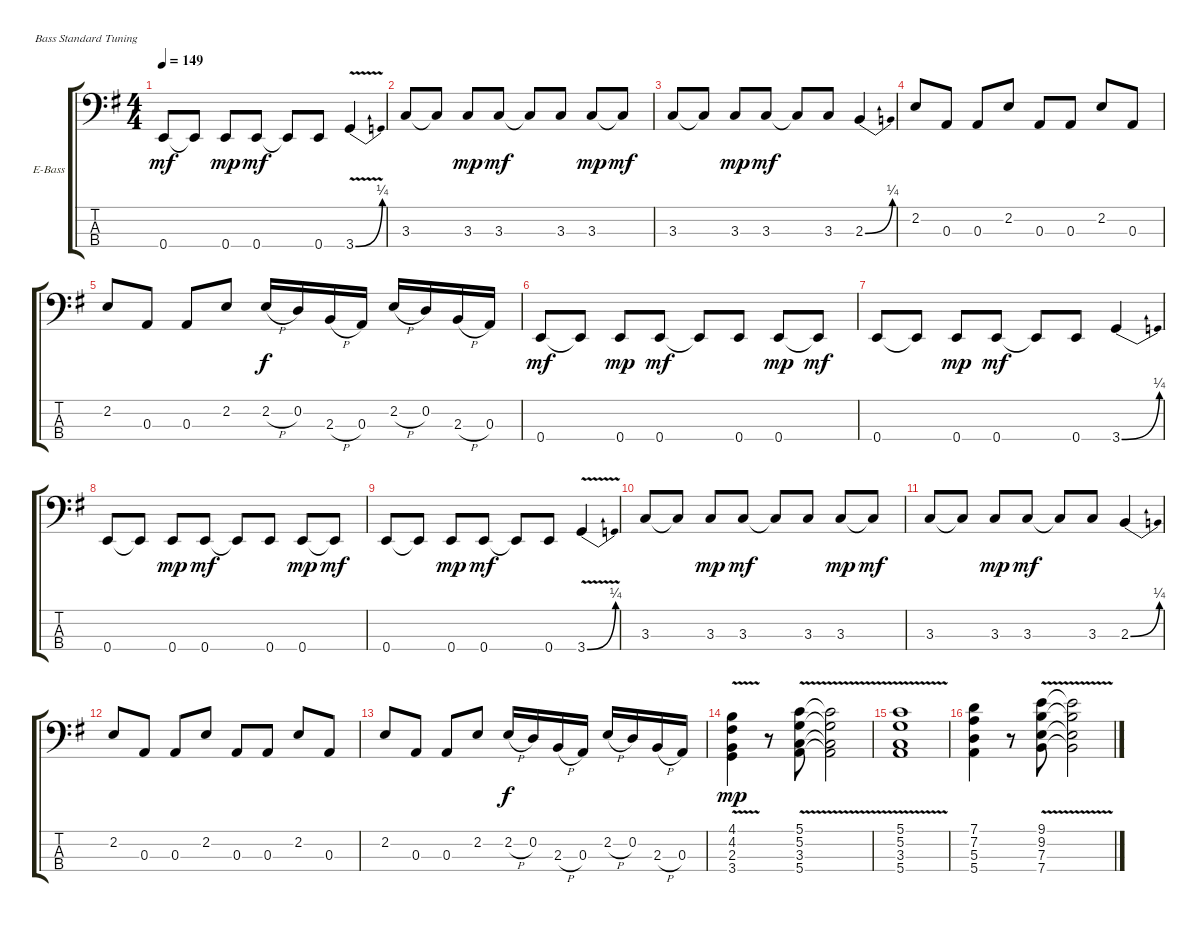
\defaultSystemsLayout 4
\bracketExtendMode groupsimilarinstruments
\firstSystemTrackNameOrientation horizontal
\otherSystemsTrackNameOrientation horizontal
\track ("Electric Bass" "E-Bass") {instrument electricbassfinger}
\staff {score tabs}
\tuning (G2 D2 A1 E1)
\ts (4 4)
\tempo 149
\clef f4
\ks eminor
0.4.8{dy mf} 0.4{t}.8 0.4.8{dy mp} 0.4.8{dy mf} 0.4{t}.8 0.4.8 3.4{be (bend 0 0 15.6 1) v}.4 |
3.3.8 3.3{t}.8 3.3.8{dy mp} 3.3.8{dy mf} 3.3{t}.8 3.3.8 3.3.8{dy mp} 3.3{t}.8{dy mf} |
3.3.8 3.3{t}.8 3.3.8{dy mp} 3.3.8{dy mf} 3.3{t}.8 3.3.8 2.3{be (bend 0 0 16.8 1)}.4 |
2.2.8 0.3.8 0.3.8 2.2.8 0.3.8 0.3.8 2.2.8 0.3.8 |
2.2.8 0.3.8 0.3.8 2.2.8 2.2{h}.16{dy f} 0.2.16 2.3{h}.16 0.3.16 2.2{h}.16 0.2.16 2.3{h}.16 0.3.16 |
0.4.8{dy mf} 0.4{t}.8 0.4.8{dy mp} 0.4.8{dy mf} 0.4{t}.8 0.4.8 0.4.8{dy mp} 0.4{t}.8{dy mf} |
0.4.8 0.4{t}.8 0.4.8{dy mp} 0.4.8{dy mf} 0.4{t}.8 0.4.8 3.4{be (bend 0 0 15.6 1)}.4 |
0.4.8 0.4{t}.8 0.4.8{dy mp} 0.4.8{dy mf} 0.4{t}.8 0.4.8 0.4.8{dy mp} 0.4{t}.8{dy mf} |
0.4.8 0.4{t}.8 0.4.8{dy mp} 0.4.8{dy mf} 0.4{t}.8 0.4.8 3.4{be (bend 0 0 15.6 1) v}.4 |
3.3.8 3.3{t}.8 3.3.8{dy mp} 3.3.8{dy mf} 3.3{t}.8 3.3.8 3.3.8{dy mp} 3.3{t}.8{dy mf} |
3.3.8 3.3{t}.8 3.3.8{dy mp} 3.3.8{dy mf} 3.3{t}.8 3.3.8 2.3{be (bend 0 0 16.8 1)}.4 |
2.2.8 0.3.8 0.3.8 2.2.8 0.3.8 0.3.8 2.2.8 0.3.8 |
2.2.8 0.3.8 0.3.8 2.2.8 2.2{h}.16{dy f} 0.2.16 2.3{h}.16 0.3.16 2.2{h}.16 0.2.16 2.3{h}.16 0.3.16 |
(2.3{v} 3.4 4.2 4.1).4{dy mp} r.8 (3.3{v} 5.4{v} 5.2{v} 5.1{v}).8 (5.4{v t} 3.3{v t} 5.2{v t} 5.1{v t}).2 |
(5.4{v} 3.3{v} 5.2{v} 5.1{v}).1 |
(5.3 7.2 7.1 5.4).4 r.8 (7.4{v} 7.3{v} 9.2{v} 9.1{v}).8 (9.1{v t} 9.2{v t} 7.3{v t} 7.4{v t}).2
